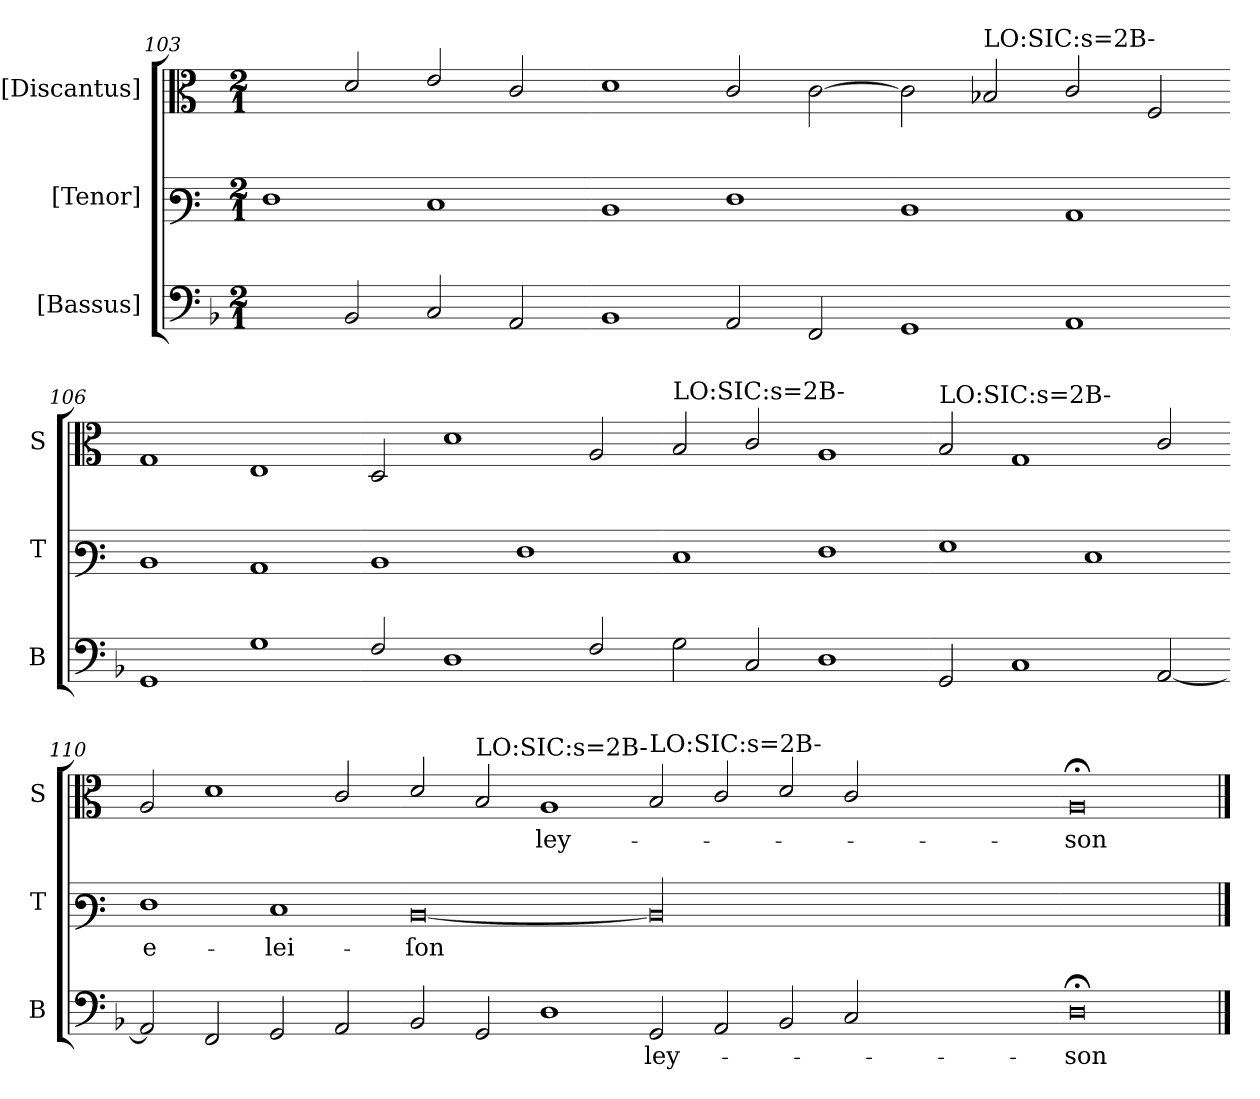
**kern	**text	**kern	**text	**kern	**text
*part3	*part3	*part2	*part2	*part1	*part1
*staff3	*staff3	*staff2	*staff2	*staff1	*staff1
*I"[Bassus]	*	*I"[Tenor]	*	*I"[Discantus]	*
*I'B	*	*I'T	*	*I'S	*
*clefF4	*	*clefF3	*	*clefC3	*
*k[b-]	*	*k[]	*	*k[]	*
*	*	*D:dor	*	*D:dor	*
*M2/1	*	*M2/1	*	*M2/1	*
=103	=103	=103	=103	=103	=103
2ryy	.	1F	.	2ryy	.
2BB-/	.	.	.	2d/	.
2C/	.	1E	.	2e/	.
2AA/	.	.	.	2c/	.
=104-	=104-	=104-	=104-	=104-	=104-
1BB-	.	1D	.	1d	.
2AA/	.	1F	.	2c/	.
2FF/	.	.	.	[2c\	.
=105-	=105-	=105-	=105-	=105-	=105-
1GG	.	1D	.	2c\]	.
!	!	!	!	!LO:TX:a:t=LO&colon;SIC&colon;s=2B-	!
.	.	.	.	2B-/	.
1AA	.	1C	.	2c/	.
.	.	.	.	2F/	.
=106-	=106-	=106-	=106-	=106-	=106-
1GG	.	1D	.	1G	.
1G	.	1C	.	1E	.
=107-	=107-	=107-	=107-	=107-	=107-
2F/	.	1D	.	2D/	.
1D	.	.	.	1d	.
.	.	1F	.	.	.
2F/	.	.	.	2A/	.
=108-	=108-	=108-	=108-	=108-	=108-
!	!	!	!	!LO:TX:a:t=LO&colon;SIC&colon;s=2B-	!
2G\	.	1E	.	2B-/	.
2C/	.	.	.	2c/	.
1D	.	1F	.	1A	.
=109-	=109-	=109-	=109-	=109-	=109-
!	!	!	!	!LO:TX:a:t=LO&colon;SIC&colon;s=2B-	!
2GG/	.	1G	.	2B-/	.
1C	.	.	.	1G	.
.	.	1E	.	.	.
[2AA/	.	.	.	2c/	.
=110-	=110-	=110-	=110-	=110-	=110-
2AA/]	.	1F	e-	2A/	.
2FF/	.	.	.	1d	.
2GG/	.	1E	-lei-	.	.
2AA/	.	.	.	2c/	.
=111-	=111-	=111-	=111-	=111-	=111-
2BB-/	.	[0D	-ſon	2d/	.
!	!	!	!	!LO:TX:a:t=LO&colon;SIC&colon;s=2B-	!
2GG/	.	.	.	2B-/	.
1D	.	.	.	1A	-ley-
=112-	=112-	=112-	=112-	=112-	=112-
!	!	!	!	!LO:TX:a:t=LO&colon;SIC&colon;s=2B-	!
2GG/	ley-	00D]	.	2B-/	.
2AA/	.	.	.	2c/	.
2BB-/	.	.	.	2d/	.
2C/	.	.	.	2c/	.
0ryy	.	.	.	0ryy	.
=113-	=113-	=113-	=113-	=113-	=113-
0D;<	-son	0ryy	.	0A;<	-son
==	==	==	==	==	==
*-	*-	*-	*-	*-	*-
